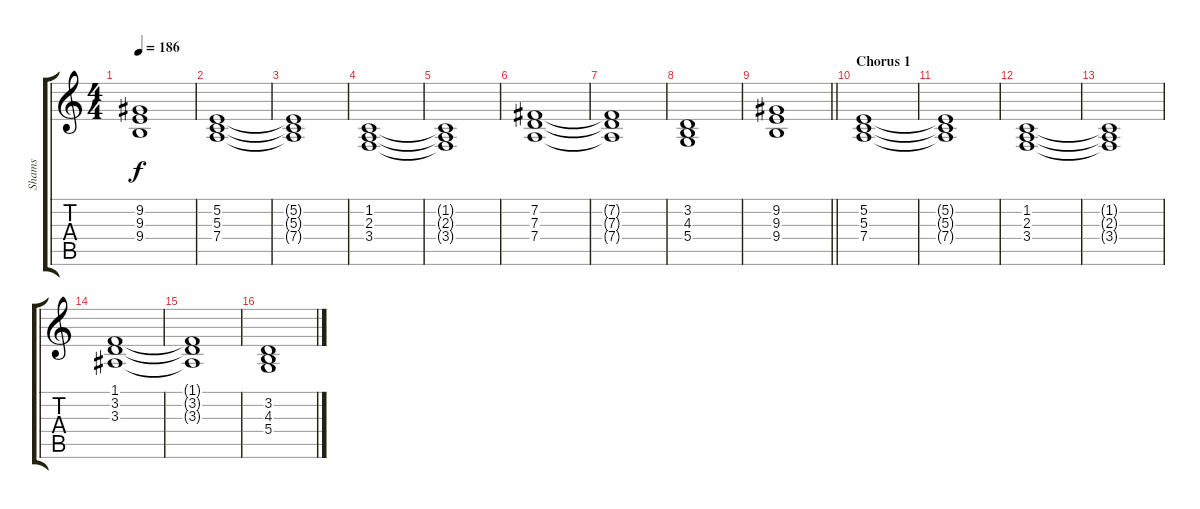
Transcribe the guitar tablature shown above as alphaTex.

\track ("Shams" "Shams") {instrument stringensemble1}
\staff {score tabs}
\tuning (E4 B3 G3 D3 A2 E2) {hide}
\ts (4 4)
\tempo 186
\clef g2
\ks c
(9.2 9.3 9.4).1{dy f} |
(5.2 5.3 7.4).1 |
(5.2{t} 5.3{t} 7.4{t}).1 |
(1.2 2.3 3.4).1 |
(1.2{t} 2.3{t} 3.4{t}).1 |
(7.2 7.3 7.4).1 |
(7.2{t} 7.3{t} 7.4{t}).1 |
(3.2 4.3 5.4).1 |
\barLineRight lightlight
(9.2 9.3 9.4).1 |
\section ("" "Chorus 1")
(5.2 5.3 7.4).1 |
(5.2{t} 5.3{t} 7.4{t}).1 |
(1.2 2.3 3.4).1 |
(1.2{t} 2.3{t} 3.4{t}).1 |
(1.1 3.2 3.3).1 |
(1.1{t} 3.2{t} 3.3{t}).1 |
(3.2 4.3 5.4).1
